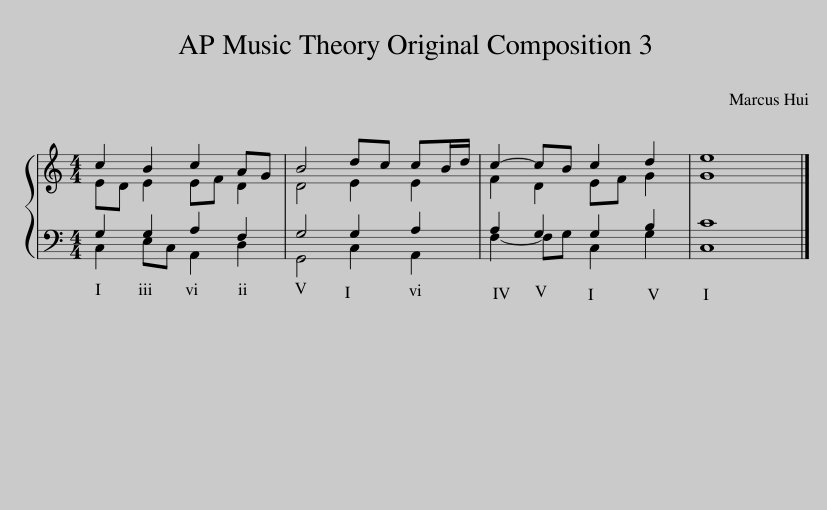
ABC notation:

X:1
%%score { ( 1 2 ) | ( 3 4 ) }
L:1/8
M:4/4
I:linebreak $
K:C
V:1 treble
V:2 treble
V:3 bass
V:4 bass
V:1
 c2 B2 c2 AG | B4 dc cB/d/ | c2- cB c2 d2 | [Ge]8 |] %4
V:2
 ED E2 EF D2 | D4 E2 E2 | F2 D2 EF G2 | x8 |] %4
V:3
 G,2 G,2 A,2 F,2 | G,4 G,2 A,2 | A,2 G,2 G,2 B,2 | [C,C]8 |] %4
V:4
 C,2 E,C, A,,2 D,2 | G,,4 C,2 A,,2 | F,2- F,G, C,2 G,2 | x8 |] %4
